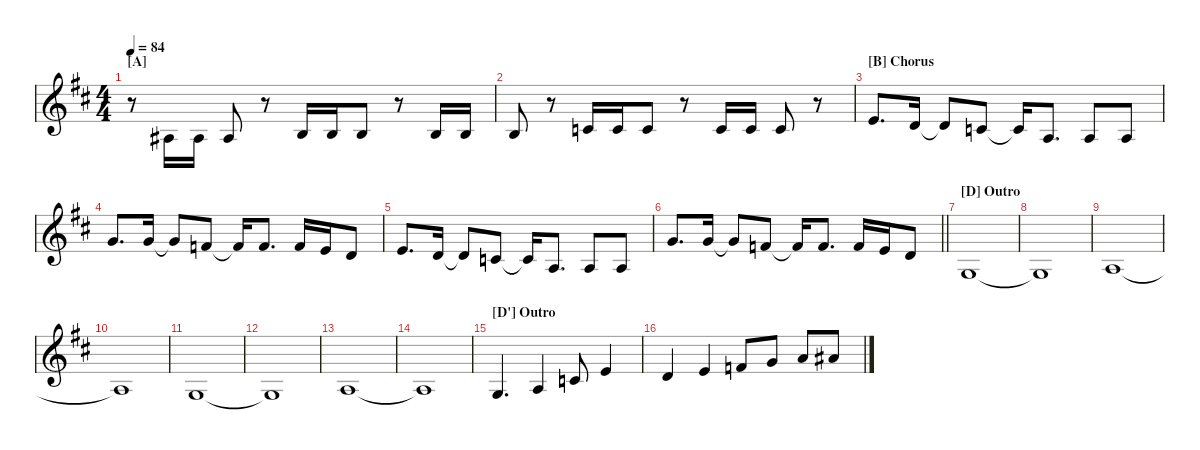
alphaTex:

\hideDynamics
\bracketExtendMode nobrackets
\singleTrackTrackNamePolicy hidden
\multiTrackTrackNamePolicy hidden
\otherSystemsTrackNameOrientation horizontal
\track ("Violin" "Violin") {instrument violin}
\staff {score}
\tuning (E5 A4 D4 G3)
\ts (4 4)
\section ("A" "")
\tempo 84
\clef g2
\scale
0.286802
\ks d
r.8{dy f beam Down} 3.4{acc #}.16{beam Up} 3.4{acc #}.16{beam Up} 3.4{acc #}.8{beam Up} r.8{beam Up} 4.4{acc forcenatural}.16{dy ff beam Up} 4.4{acc forcenatural}.16{beam Up} 4.4{acc forcenatural}.8{beam Up} r.8{beam Up} 4.4{acc forcenatural}.16{beam Up} 4.4{acc forcenatural}.16{beam Up} |
\scale
0.255076 4.4{acc forcenatural}.8{beam Up} r.8{beam Up} 5.4{acc forcenatural}.16{beam Up} 5.4{acc forcenatural}.16{beam Up} 5.4{acc forcenatural}.8{beam Up} r.8{beam Up} 5.4{acc forcenatural}.16{beam Up} 5.4{acc forcenatural}.16{beam Up} 5.4{acc forcenatural}.8{beam Up} r.8{beam Up} |
\section ("B" "Chorus")
\scale
0.22335 2.3{acc forcenatural}.8{d dy f beam Up} 0.3{acc forcenatural}.16{beam Up} 0.3{t acc forcenatural}.8{beam Up} 5.4{acc forcenatural}.8{beam Up} 5.4{t acc forcenatural}.16{beam Up} 2.4{acc forcenatural}.8{d beam Up} 2.4{acc forcenatural}.8{beam Up} 2.4{acc forcenatural}.8{beam Up} |
\scale
0.234772 5.3{acc forcenatural}.8{d dy mp beam Up} 5.3{acc forcenatural}.16{beam Up} 5.3{t acc forcenatural}.8{beam Up} 3.3{acc forcenatural}.8{beam Up} 3.3{t acc forcenatural}.16{beam Up} 3.3{acc forcenatural}.8{d beam Up} 3.3{acc forcenatural}.16{dy f beam Up} 2.3{acc forcenatural}.16{beam Up} 0.3{acc forcenatural}.8{beam Up} |
\scale
0.326531 2.3{acc forcenatural}.8{d beam Up} 0.3{acc forcenatural}.16{beam Up} 0.3{t acc forcenatural}.8{beam Up} 5.4{acc forcenatural}.8{beam Up} 5.4{t acc forcenatural}.16{beam Up} 2.4{acc forcenatural}.8{d beam Up} 2.4{acc forcenatural}.8{beam Up} 2.4{acc forcenatural}.8{beam Up} |
\scale
0.343228
\barLineRight lightlight
5.3{acc forcenatural}.8{d dy mp beam Up} 5.3{acc forcenatural}.16{beam Up} 5.3{t acc forcenatural}.8{beam Up} 3.3{acc forcenatural}.8{beam Up} 3.3{t acc forcenatural}.16{beam Up} 3.3{acc forcenatural}.8{d beam Up} 3.3{acc forcenatural}.16{dy f beam Up} 2.3{acc forcenatural}.16{beam Up} 0.3{acc forcenatural}.8{beam Up} |
\section ("D" "Outro")
\scale
0.116883 0.4{acc forcenatural}.1{beam Up} |
\scale
0.213358 0.4{t acc forcenatural}.1{beam Up} |
\scale
0.25 2.4{acc forcenatural}.1{beam Up} |
\scale
0.25 2.4{t acc forcenatural}.1{beam Up} |
\scale
0.25 0.4{acc forcenatural}.1{beam Up} |
\scale
0.25 0.4{t acc forcenatural}.1{beam Up} |
\scale
0.159494 2.4{acc forcenatural}.1{beam Up} |
\scale
0.159494 2.4{t acc forcenatural}.1{beam Up} |
\section ("D'" "Outro")
\scale
0.326582 0.4{acc forcenatural}.4{d beam Up} 2.4{acc forcenatural}.4{beam Up} 5.4{acc forcenatural}.8{beam Up} 2.3{acc forcenatural}.4{beam Up} |
\scale
0.35443 0.3{acc forcenatural}.4{beam Up} 2.3{acc forcenatural}.4{beam Up} 3.3{acc forcenatural}.8{beam Up} 5.3{acc forcenatural}.8{beam Up} 0.2{acc forcenatural}.8{beam Up} 1.2{acc #}.8{beam Up}
